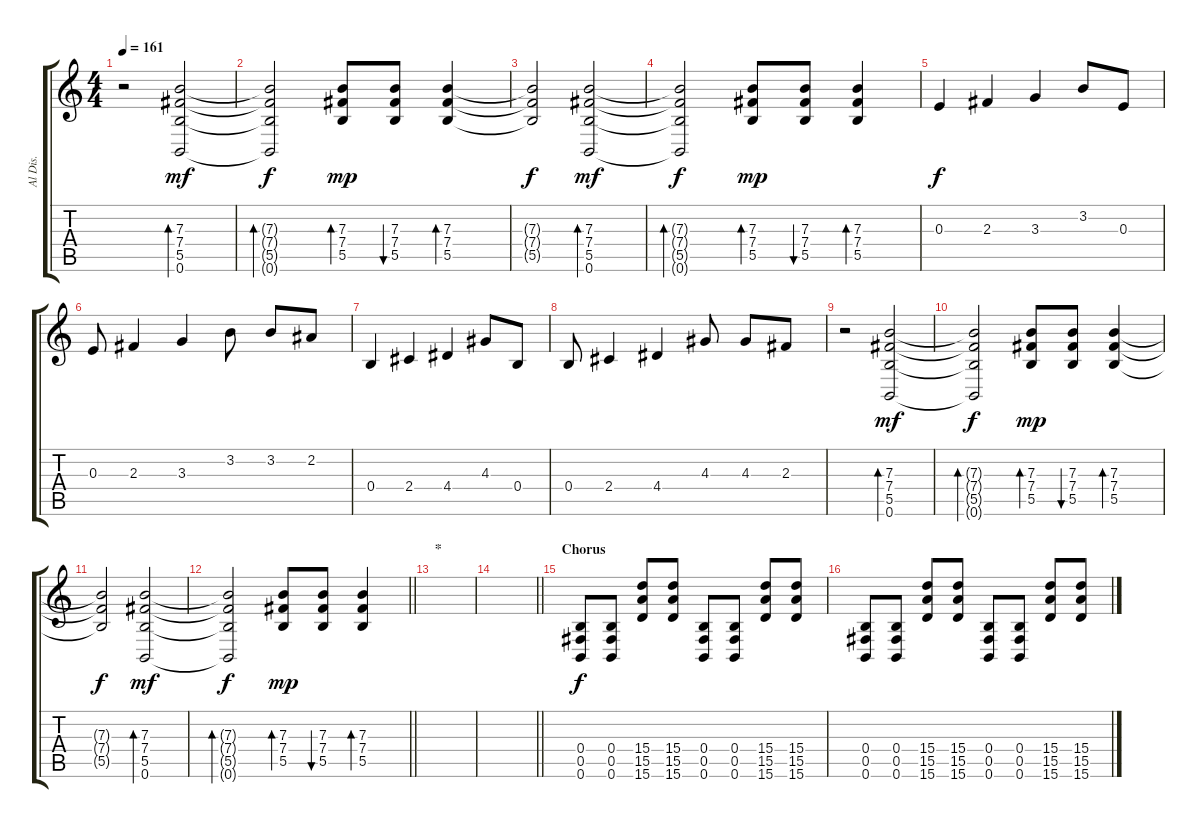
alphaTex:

\track ("Al Dis." "Al Dis.") {instrument distortionguitar}
\staff {score tabs}
\tuning (Db4 Ab3 E3 B2 Gb2 B1) {hide}
\ts (4 4)
\tempo 161
\clef g2
\ks c
r.2{dy f} (7.3 7.4 5.5 0.6).2{bd 240 dy mf} |
(7.3{t} 7.4{t} 5.5{t} 0.6{t}).2{bd 240 dy f} (7.3 7.4 5.5).8{bd 240 dy mp} (7.3 7.4 5.5).8{bu 240} (7.3 7.4 5.5).4{bd 240} |
(7.3{t} 7.4{t} 5.5{t}).2{dy f} (7.3 7.4 5.5 0.6).2{bd 240 dy mf} |
(7.3{t} 7.4{t} 5.5{t} 0.6{t}).2{bd 240 dy f} (7.3 7.4 5.5).8{bd 240 dy mp} (7.3 7.4 5.5).8{bu 240} (7.3 7.4 5.5).4{bd 240} |
0.3.4{dy f} 2.3.4 3.3.4 3.2.8 0.3.8 |
0.3.8 2.3.4 3.3.4 3.2.8 3.2.8 2.2.8 |
0.4.4 2.4.4 4.4.4 4.3.8 0.4.8 |
0.4.8 2.4.4 4.4.4 4.3.8 4.3.8 2.3.8 |
r.2 (7.3 7.4 5.5 0.6).2{bd 240 dy mf} |
(7.3{t} 7.4{t} 5.5{t} 0.6{t}).2{bd 240 dy f} (7.3 7.4 5.5).8{bd 240 dy mp} (7.3 7.4 5.5).8{bu 240} (7.3 7.4 5.5).4{bd 240} |
(7.3{t} 7.4{t} 5.5{t}).2{dy f} (7.3 7.4 5.5 0.6).2{bd 240 dy mf} |
\barLineRight lightlight
(7.3{t} 7.4{t} 5.5{t} 0.6{t}).2{bd 240 dy f} (7.3 7.4 5.5).8{bd 240 dy mp} (7.3 7.4 5.5).8{bu 240} (7.3 7.4 5.5).4{bd 240} |
\section ("" "*")
|
\barLineRight lightlight
|
\section ("" "Chorus")
(0.4 0.5 0.6).8{dy f} (0.4 0.5 0.6).8 (15.4 15.5 15.6).8 (15.4 15.5 15.6).8 (0.4 0.5 0.6).8 (0.4 0.5 0.6).8 (15.4 15.5 15.6).8 (15.4 15.5 15.6).8 |
(0.4 0.5 0.6).8 (0.4 0.5 0.6).8 (15.4 15.5 15.6).8 (15.4 15.5 15.6).8 (0.4 0.5 0.6).8 (0.4 0.5 0.6).8 (15.4 15.5 15.6).8 (15.4 15.5 15.6).8
